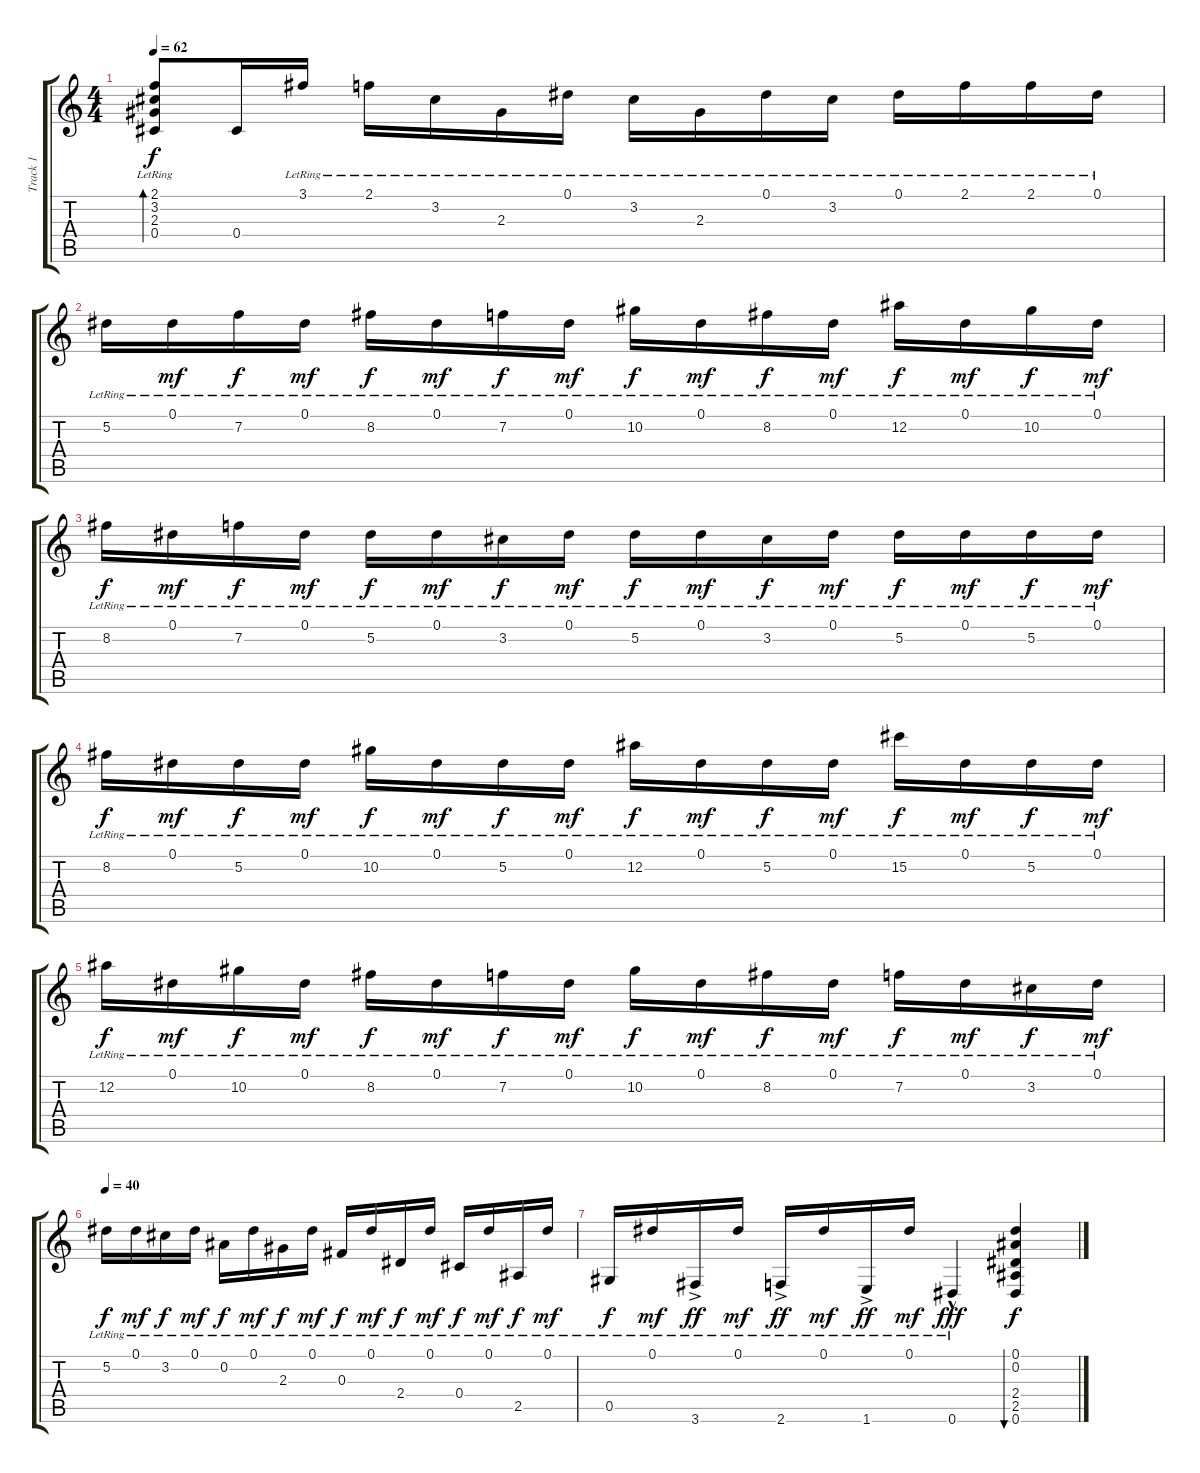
\track ("Track 1" "Track 1") {instrument acousticguitarsteel}
\staff {score tabs}
\tuning (Eb4 Bb3 Gb3 Db3 Ab2 Eb2) {hide}
\ts (4 4)
\tempo 62
\clef g2
\ks c
(2.1 3.2{lr} 2.3{lr} 0.4{lr}).8{bd 60 dy f} 0.4.16 3.1{lr}.16 2.1{lr}.16 3.2{lr}.16 2.3{lr}.16 0.1{lr}.16 3.2{lr}.16 2.3{lr}.16 0.1{lr}.16 3.2{lr}.16 0.1{lr}.16 2.1{lr}.16 2.1{lr}.16 0.1{lr}.16 |
5.2{lr}.16 0.1{lr}.16{dy mf} 7.2{lr}.16{dy f} 0.1{lr}.16{dy mf} 8.2{lr}.16{dy f} 0.1{lr}.16{dy mf} 7.2{lr}.16{dy f} 0.1{lr}.16{dy mf} 10.2{lr}.16{dy f} 0.1{lr}.16{dy mf} 8.2{lr}.16{dy f} 0.1{lr}.16{dy mf} 12.2{lr}.16{dy f} 0.1{lr}.16{dy mf} 10.2{lr}.16{dy f} 0.1{lr}.16{dy mf} |
8.2{lr}.16{dy f} 0.1{lr}.16{dy mf} 7.2{lr}.16{dy f} 0.1{lr}.16{dy mf} 5.2{lr}.16{dy f} 0.1{lr}.16{dy mf} 3.2{lr}.16{dy f} 0.1{lr}.16{dy mf} 5.2{lr}.16{dy f} 0.1{lr}.16{dy mf} 3.2{lr}.16{dy f} 0.1{lr}.16{dy mf} 5.2{lr}.16{dy f} 0.1{lr}.16{dy mf} 5.2{lr}.16{dy f} 0.1{lr}.16{dy mf} |
8.2{lr}.16{dy f} 0.1{lr}.16{dy mf} 5.2{lr}.16{dy f} 0.1{lr}.16{dy mf} 10.2{lr}.16{dy f} 0.1{lr}.16{dy mf} 5.2{lr}.16{dy f} 0.1{lr}.16{dy mf} 12.2{lr}.16{dy f} 0.1{lr}.16{dy mf} 5.2{lr}.16{dy f} 0.1{lr}.16{dy mf} 15.2{lr}.16{dy f} 0.1{lr}.16{dy mf} 5.2{lr}.16{dy f} 0.1{lr}.16{dy mf} |
12.2{lr}.16{dy f} 0.1{lr}.16{dy mf} 10.2{lr}.16{dy f} 0.1{lr}.16{dy mf} 8.2{lr}.16{dy f} 0.1{lr}.16{dy mf} 7.2{lr}.16{dy f} 0.1{lr}.16{dy mf} 10.2{lr}.16{dy f} 0.1{lr}.16{dy mf} 8.2{lr}.16{dy f} 0.1{lr}.16{dy mf} 7.2{lr}.16{dy f} 0.1{lr}.16{dy mf} 3.2{lr}.16{dy f} 0.1{lr}.16{dy mf} |
\tempo 40
5.2{lr}.16{dy f} 0.1{lr}.16{dy mf} 3.2{lr}.16{dy f} 0.1{lr}.16{dy mf} 0.2{lr}.16{dy f} 0.1{lr}.16{dy mf} 2.3{lr}.16{dy f} 0.1{lr}.16{dy mf} 0.3{lr}.16{dy f} 0.1{lr}.16{dy mf} 2.4{lr}.16{dy f} 0.1{lr}.16{dy mf} 0.4{lr}.16{dy f} 0.1{lr}.16{dy mf} 2.5{lr}.16{dy f} 0.1{lr}.16{dy mf} |
0.5{lr}.16{dy f} 0.1{lr}.16{dy mf} 3.6{ac lr}.16{dy ff} 0.1{lr}.16{dy mf} 2.6{ac lr}.16{dy ff} 0.1{lr}.16{dy mf} 1.6{ac lr}.16{dy ff} 0.1{lr}.16{dy mf} 0.6{hac lr}.4{dy fff} (0.1 0.2 2.4 2.5 0.6).4{bu 30 dy f}
